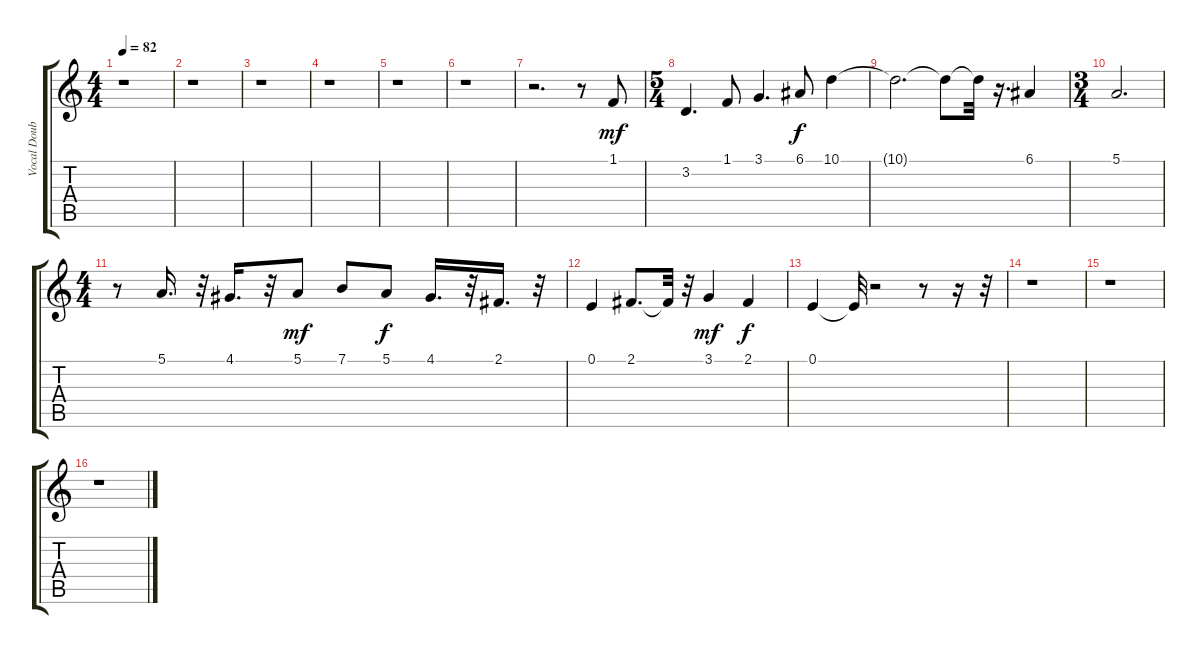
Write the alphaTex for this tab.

\track ("Vocal Double" "Vocal Doub") {instrument tubularbells}
\staff {score tabs}
\tuning (E4 B3 G3 D3 A2 E2) {hide}
\ts (4 4)
\tempo 82
\clef g2
\ks c
r.1{dy f} |
r.1 |
r.1 |
r.1 |
r.1 |
r.1 |
r.2{d} r.8 1.1.8{dy mf} |
\ts (5 4)
3.2.4{d} 1.1.8 3.1.4{d} 6.1.8{dy f} 10.1.4 |
10.1{t}.2{d} 10.1{t}.8 10.1{t}.32 r.16{d} 6.1.4 |
\ts (3 4)
5.1.2{d} |
\ts (4 4)
r.8 5.1.16{d} r.32 4.1.16{d} r.32 5.1.8{dy mf} 7.1.8 5.1.8{dy f} 4.1.16{d} r.32 2.1.16{d} r.32 |
0.1.4 2.1.8{d} 2.1{t}.32 r.32 3.1.4{dy mf} 2.1.4{dy f} |
0.1.4 0.1{t}.32 r.2 r.8 r.16 r.32 |
r.1 |
r.1 |
r.1
